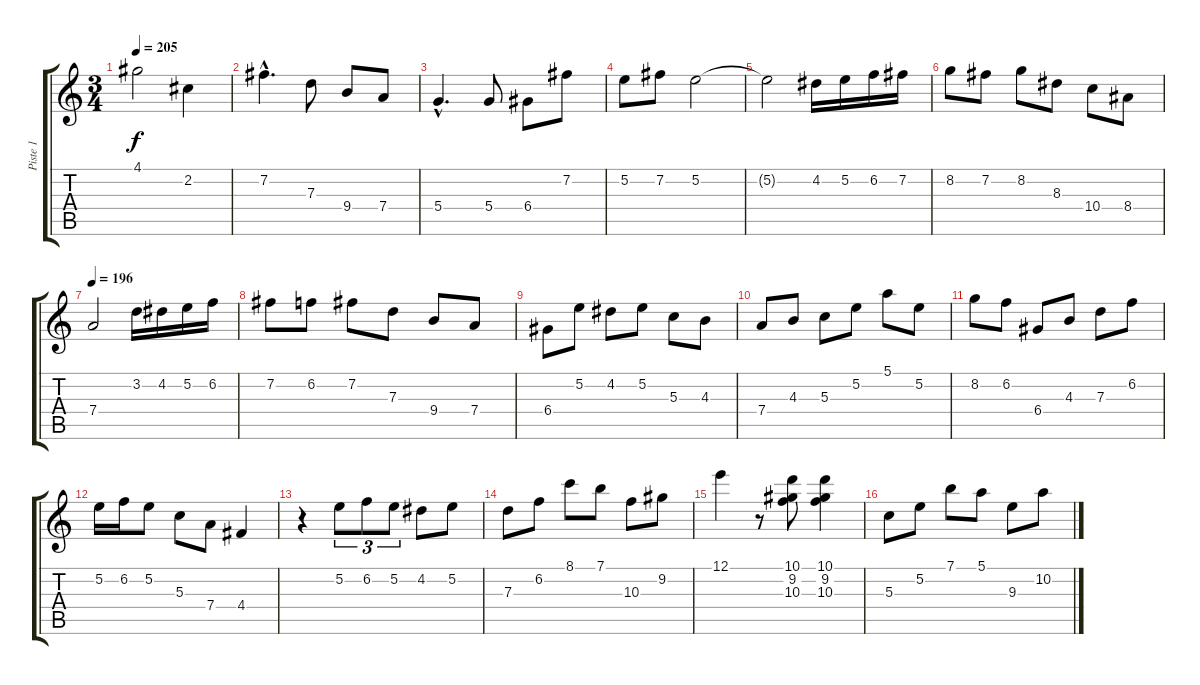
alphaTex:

\track ("Piste 1" "Piste 1") {instrument acousticguitarnylon}
\staff {score tabs}
\tuning (E4 B3 G3 D3 A2 E2) {hide}
\ts (3 4)
\tempo 205
\clef g2
\ks c
4.1{t}.2{dy f} 2.2.4 |
7.2{hac}.4{d} 7.3.8 9.4.8 7.4.8 |
5.4{hac}.4{d} 5.4.8 6.4.8 7.2.8 |
5.2.8 7.2.8 5.2.2 |
5.2{t}.2 4.2.16 5.2.16 6.2.16 7.2.16 |
8.2.8 7.2.8 8.2.8 8.3.8 10.4.8 8.4.8 |
\tempo 196
7.4.2 3.2.16 4.2.16 5.2.16 6.2.16 |
7.2.8 6.2.8 7.2.8 7.3.8 9.4.8 7.4.8 |
6.4.8 5.2.8 4.2.8 5.2.8 5.3.8 4.3.8 |
7.4.8 4.3.8 5.3.8 5.2.8 5.1.8 5.2.8 |
8.2.8 6.2.8 6.4.8 4.3.8 7.3.8 6.2.8 |
5.2.16 6.2.16 5.2.8 5.3.8 7.4.8 4.4.4 |
r.4 5.2.8{tu (3 2)} 6.2.8{tu (3 2)} 5.2.8{tu (3 2)} 4.2.8 5.2.8 |
7.3.8 6.2.8 8.1.8 7.1.8 10.3.8 9.2.8 |
12.1.4 r.8 (10.1 9.2 10.3).8 (10.1 9.2 10.3).4 |
5.3.8 5.2.8 7.1.8 5.1.8 9.3.8 10.2.8
